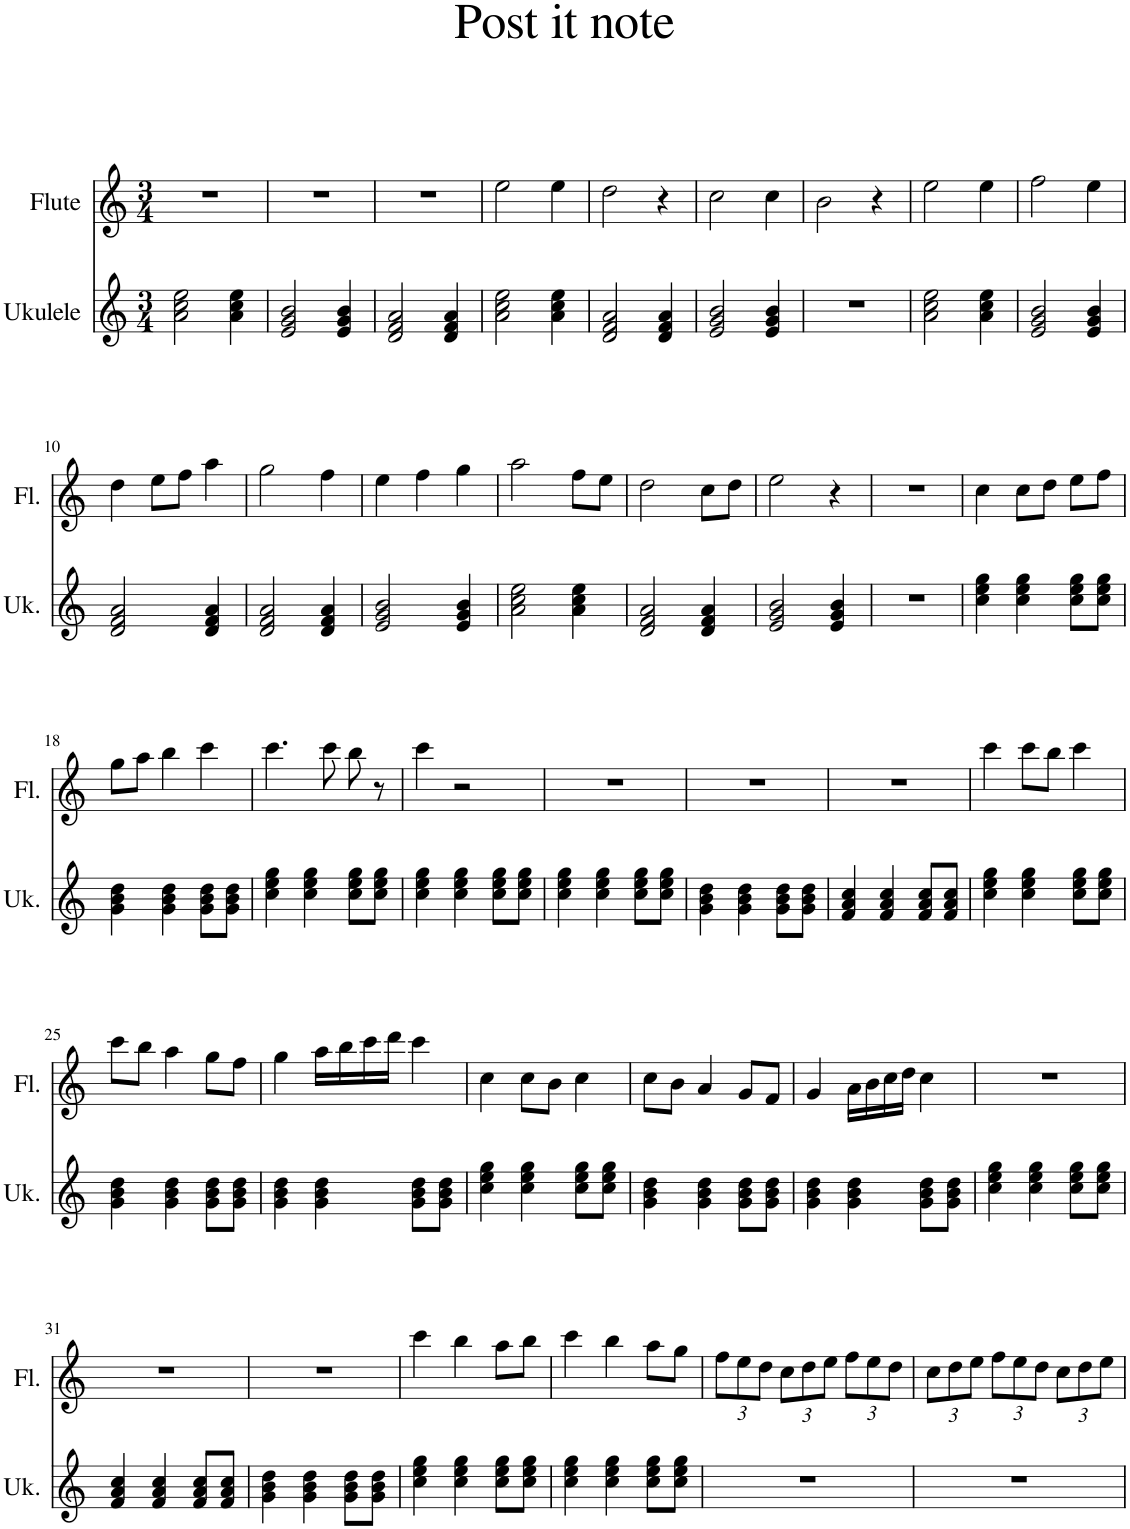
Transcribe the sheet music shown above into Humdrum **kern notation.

**kern	**kern
*part2	*part1
*staff2	*staff1
*I"Ukulele	*I"Flute
*I'Uk.	*I'Fl.
*clefG2	*clefG2
*k[]	*k[]
*M3/4	*M3/4
=1	=1
2a\ 2cc\ 2ee\	2.r
4a\ 4cc\ 4ee\	.
=2	=2
2e/ 2g/ 2b/	2.r
4e/ 4g/ 4b/	.
=3	=3
2d/ 2f/ 2a/	2.r
4d/ 4f/ 4a/	.
=4	=4
2a\ 2cc\ 2ee\	2ee\
4a\ 4cc\ 4ee\	4ee\
=5	=5
2d/ 2f/ 2a/	2dd\
4d/ 4f/ 4a/	4r
=6	=6
2e/ 2g/ 2b/	2cc\
4e/ 4g/ 4b/	4cc\
=7	=7
2.r	2b\
.	4r
=8	=8
2a\ 2cc\ 2ee\	2ee\
4a\ 4cc\ 4ee\	4ee\
=9	=9
2e/ 2g/ 2b/	2ff\
4e/ 4g/ 4b/	4ee\
!!LO:LB:g=z
=10	=10
2d/ 2f/ 2a/	4dd\
.	8ee\L
.	8ff\J
4d/ 4f/ 4a/	4aa\
=11	=11
2d/ 2f/ 2a/	2gg\
4d/ 4f/ 4a/	4ff\
=12	=12
2e/ 2g/ 2b/	4ee\
.	4ff\
4e/ 4g/ 4b/	4gg\
=13	=13
2a\ 2cc\ 2ee\	2aa\
4a\ 4cc\ 4ee\	8ff\L
.	8ee\J
=14	=14
2d/ 2f/ 2a/	2dd\
4d/ 4f/ 4a/	8cc\L
.	8dd\J
=15	=15
2e/ 2g/ 2b/	2ee\
4e/ 4g/ 4b/	4r
=16	=16
2.r	2.r
=17	=17
4cc\ 4ee\ 4gg\	4cc\
4cc\ 4ee\ 4gg\	8cc\L
.	8dd\J
8cc\ 8ee\ 8gg\L	8ee\L
8cc\ 8ee\ 8gg\J	8ff\J
!!LO:LB:g=z
=18	=18
4g\ 4b\ 4dd\	8gg\L
.	8aa\J
4g\ 4b\ 4dd\	4bb\
8g\ 8b\ 8dd\L	4ccc\
8g\ 8b\ 8dd\J	.
=19	=19
4cc\ 4ee\ 4gg\	4.ccc\
4cc\ 4ee\ 4gg\	.
.	8ccc\
8cc\ 8ee\ 8gg\L	8bb\
8cc\ 8ee\ 8gg\J	8r
=20	=20
4cc\ 4ee\ 4gg\	4ccc\
4cc\ 4ee\ 4gg\	2r
8cc\ 8ee\ 8gg\L	.
8cc\ 8ee\ 8gg\J	.
=21	=21
4cc\ 4ee\ 4gg\	2.r
4cc\ 4ee\ 4gg\	.
8cc\ 8ee\ 8gg\L	.
8cc\ 8ee\ 8gg\J	.
=22	=22
4g\ 4b\ 4dd\	2.r
4g\ 4b\ 4dd\	.
8g\ 8b\ 8dd\L	.
8g\ 8b\ 8dd\J	.
=23	=23
4f/ 4a/ 4cc/	2.r
4f/ 4a/ 4cc/	.
8f/ 8a/ 8cc/L	.
8f/ 8a/ 8cc/J	.
=24	=24
4cc\ 4ee\ 4gg\	4ccc\
4cc\ 4ee\ 4gg\	8ccc\L
.	8bb\J
8cc\ 8ee\ 8gg\L	4ccc\
8cc\ 8ee\ 8gg\J	.
!!LO:LB:g=z
=25	=25
4g\ 4b\ 4dd\	8ccc\L
.	8bb\J
4g\ 4b\ 4dd\	4aa\
8g\ 8b\ 8dd\L	8gg\L
8g\ 8b\ 8dd\J	8ff\J
=26	=26
4g\ 4b\ 4dd\	4gg\
4g\ 4b\ 4dd\	16aa\LL
.	16bb\
.	16ccc\
.	16ddd\JJ
8g\ 8b\ 8dd\L	4ccc\
8g\ 8b\ 8dd\J	.
=27	=27
4cc\ 4ee\ 4gg\	4cc\
4cc\ 4ee\ 4gg\	8cc\L
.	8b\J
8cc\ 8ee\ 8gg\L	4cc\
8cc\ 8ee\ 8gg\J	.
=28	=28
4g\ 4b\ 4dd\	8cc\L
.	8b\J
4g\ 4b\ 4dd\	4a/
8g\ 8b\ 8dd\L	8g/L
8g\ 8b\ 8dd\J	8f/J
=29	=29
4g\ 4b\ 4dd\	4g/
4g\ 4b\ 4dd\	16a\LL
.	16b\
.	16cc\
.	16dd\JJ
8g\ 8b\ 8dd\L	4cc\
8g\ 8b\ 8dd\J	.
=30	=30
4cc\ 4ee\ 4gg\	2.r
4cc\ 4ee\ 4gg\	.
8cc\ 8ee\ 8gg\L	.
8cc\ 8ee\ 8gg\J	.
!!LO:LB:g=z
=31	=31
4f/ 4a/ 4cc/	2.r
4f/ 4a/ 4cc/	.
8f/ 8a/ 8cc/L	.
8f/ 8a/ 8cc/J	.
=32	=32
4g\ 4b\ 4dd\	2.r
4g\ 4b\ 4dd\	.
8g\ 8b\ 8dd\L	.
8g\ 8b\ 8dd\J	.
=33	=33
4cc\ 4ee\ 4gg\	4ccc\
4cc\ 4ee\ 4gg\	4bb\
8cc\ 8ee\ 8gg\L	8aa\L
8cc\ 8ee\ 8gg\J	8bb\J
=34	=34
4cc\ 4ee\ 4gg\	4ccc\
4cc\ 4ee\ 4gg\	4bb\
8cc\ 8ee\ 8gg\L	8aa\L
8cc\ 8ee\ 8gg\J	8gg\J
=35	=35
*	*Xbrackettup
2.r	12ff\L
.	12ee\
.	12dd\J
.	12cc\L
.	12dd\
.	12ee\J
.	12ff\L
.	12ee\
.	12dd\J
=36	=36
2.r	12cc\L
.	12dd\
.	12ee\J
.	12ff\L
.	12ee\
.	12dd\J
.	12cc\L
.	12dd\
.	12ee\J
=	=
*-	*-
